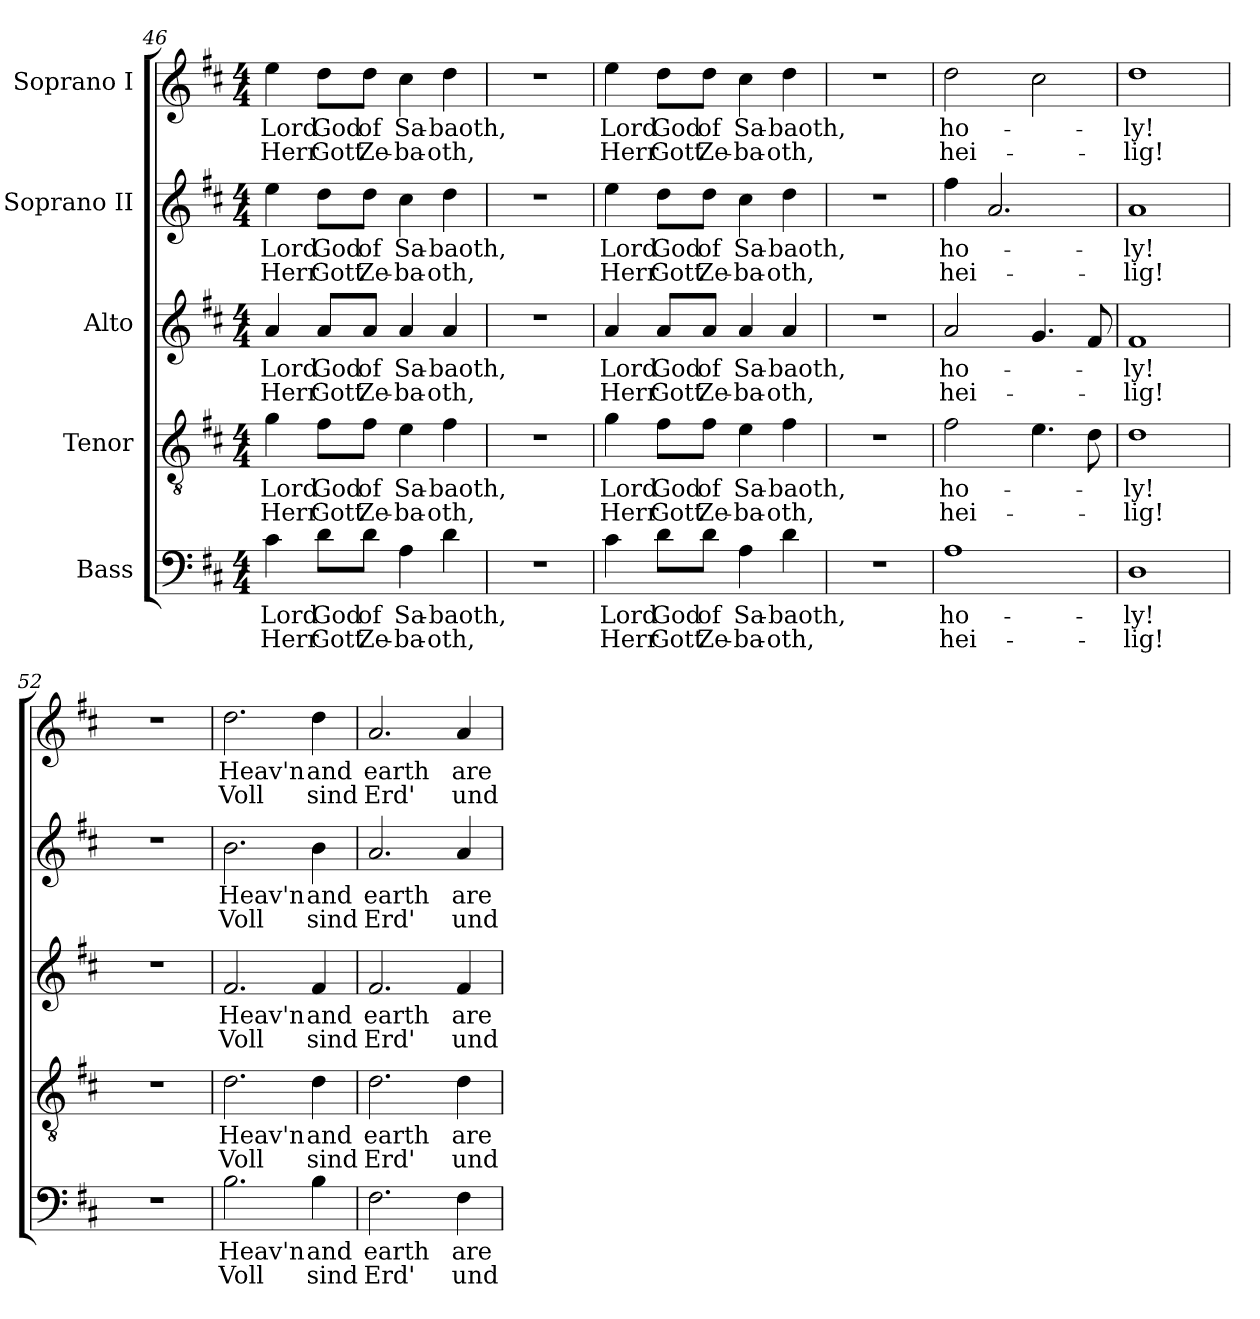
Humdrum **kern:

**kern	**text	**text	**kern	**text	**text	**kern	**text	**text	**kern	**text	**text	**kern	**text	**text
*part5	*part5	*part5	*part4	*part4	*part4	*part3	*part3	*part3	*part2	*part2	*part2	*part1	*part1	*part1
*staff5	*staff5	*staff5	*staff4	*staff4	*staff4	*staff3	*staff3	*staff3	*staff2	*staff2	*staff2	*staff1	*staff1	*staff1
*I"Bass	*	*	*I"Tenor	*	*	*I"Alto	*	*	*I"Soprano II	*	*	*I"Soprano I	*	*
!!LO:PB:g=z
*clefF4	*	*	*clefGv2	*	*	*clefG2	*	*	*clefG2	*	*	*clefG2	*	*
*k[f#c#]	*	*	*k[f#c#]	*	*	*k[f#c#]	*	*	*k[f#c#]	*	*	*k[f#c#]	*	*
*D:	*	*	*D:	*	*	*D:	*	*	*D:	*	*	*D:	*	*
*M4/4	*	*	*M4/4	*	*	*M4/4	*	*	*M4/4	*	*	*M4/4	*	*
=46	=46	=46	=46	=46	=46	=46	=46	=46	=46	=46	=46	=46	=46	=46
!	!LO:LY:b	!LO:LY:b	!	!LO:LY:b	!LO:LY:b	!	!LO:LY:b	!LO:LY:b	!	!LO:LY:b	!LO:LY:b	!	!LO:LY:b	!LO:LY:b
4c#\	Lord	Herr	4g\	Lord	Herr	4a/	Lord	Herr	4ee\	Lord	Herr	4ee\	Lord	Herr
!	!LO:LY:b	!LO:LY:b	!	!LO:LY:b	!LO:LY:b	!	!LO:LY:b	!LO:LY:b	!	!LO:LY:b	!LO:LY:b	!	!LO:LY:b	!LO:LY:b
8d\L	God	Gott	8f#\L	God	Gott	8a/L	God	Gott	8dd\L	God	Gott	8dd\L	God	Gott
!	!LO:LY:b	!LO:LY:b	!	!LO:LY:b	!LO:LY:b	!	!LO:LY:b	!LO:LY:b	!	!LO:LY:b	!LO:LY:b	!	!LO:LY:b	!LO:LY:b
8d\J	of	Ze-	8f#\J	of	Ze-	8a/J	of	Ze-	8dd\J	of	Ze-	8dd\J	of	Ze-
!	!LO:LY:b	!LO:LY:b	!	!LO:LY:b	!LO:LY:b	!	!LO:LY:b	!LO:LY:b	!	!LO:LY:b	!LO:LY:b	!	!LO:LY:b	!LO:LY:b
4A\	Sa-	-ba-	4e\	Sa-	-ba-	4a/	Sa-	-ba-	4cc#\	Sa-	-ba-	4cc#\	Sa-	-ba-
!	!LO:LY:b	!LO:LY:b	!	!LO:LY:b	!LO:LY:b	!	!LO:LY:b	!LO:LY:b	!	!LO:LY:b	!LO:LY:b	!	!LO:LY:b	!LO:LY:b
4d\	-baoth,	-oth,	4f#\	-baoth,	-oth,	4a/	-baoth,	-oth,	4dd\	-baoth,	-oth,	4dd\	-baoth,	-oth,
=47	=47	=47	=47	=47	=47	=47	=47	=47	=47	=47	=47	=47	=47	=47
1r	.	.	1r	.	.	1r	.	.	1r	.	.	1r	.	.
=48	=48	=48	=48	=48	=48	=48	=48	=48	=48	=48	=48	=48	=48	=48
!	!LO:LY:b	!LO:LY:b	!	!LO:LY:b	!LO:LY:b	!	!LO:LY:b	!LO:LY:b	!	!LO:LY:b	!LO:LY:b	!	!LO:LY:b	!LO:LY:b
4c#\	Lord	Herr	4g\	Lord	Herr	4a/	Lord	Herr	4ee\	Lord	Herr	4ee\	Lord	Herr
!	!LO:LY:b	!LO:LY:b	!	!LO:LY:b	!LO:LY:b	!	!LO:LY:b	!LO:LY:b	!	!LO:LY:b	!LO:LY:b	!	!LO:LY:b	!LO:LY:b
8d\L	God	Gott	8f#\L	God	Gott	8a/L	God	Gott	8dd\L	God	Gott	8dd\L	God	Gott
!	!LO:LY:b	!LO:LY:b	!	!LO:LY:b	!LO:LY:b	!	!LO:LY:b	!LO:LY:b	!	!LO:LY:b	!LO:LY:b	!	!LO:LY:b	!LO:LY:b
8d\J	of	Ze-	8f#\J	of	Ze-	8a/J	of	Ze-	8dd\J	of	Ze-	8dd\J	of	Ze-
!	!LO:LY:b	!LO:LY:b	!	!LO:LY:b	!LO:LY:b	!	!LO:LY:b	!LO:LY:b	!	!LO:LY:b	!LO:LY:b	!	!LO:LY:b	!LO:LY:b
4A\	Sa-	-ba-	4e\	Sa-	-ba-	4a/	Sa-	-ba-	4cc#\	Sa-	-ba-	4cc#\	Sa-	-ba-
!	!LO:LY:b	!LO:LY:b	!	!LO:LY:b	!LO:LY:b	!	!LO:LY:b	!LO:LY:b	!	!LO:LY:b	!LO:LY:b	!	!LO:LY:b	!LO:LY:b
4d\	-baoth,	-oth,	4f#\	-baoth,	-oth,	4a/	-baoth,	-oth,	4dd\	-baoth,	-oth,	4dd\	-baoth,	-oth,
!!LO:LB:g=z
=49	=49	=49	=49	=49	=49	=49	=49	=49	=49	=49	=49	=49	=49	=49
1r	.	.	1r	.	.	1r	.	.	1r	.	.	1r	.	.
=50	=50	=50	=50	=50	=50	=50	=50	=50	=50	=50	=50	=50	=50	=50
!	!LO:LY:b	!LO:LY:b	!	!LO:LY:b	!LO:LY:b	!	!LO:LY:b	!LO:LY:b	!	!LO:LY:b	!LO:LY:b	!	!LO:LY:b	!LO:LY:b
1A	ho-	hei-	2f#\	ho-	hei-	2a/	ho-	hei-	4ff#\	ho-	hei-	2dd\	ho-	hei-
.	.	.	.	.	.	.	.	.	2.a/	.	.	.	.	.
.	.	.	4.e\	.	.	4.g/	.	.	.	.	.	2cc#\	.	.
.	.	.	8d\	.	.	8f#/	.	.	.	.	.	.	.	.
=51	=51	=51	=51	=51	=51	=51	=51	=51	=51	=51	=51	=51	=51	=51
!	!LO:LY:b	!LO:LY:b	!	!LO:LY:b	!LO:LY:b	!	!LO:LY:b	!LO:LY:b	!	!LO:LY:b	!LO:LY:b	!	!LO:LY:b	!LO:LY:b
1D	-ly!	-lig!	1d	-ly!	-lig!	1f#	-ly!	-lig!	1a	-ly!	-lig!	1dd	-ly!	-lig!
!!LO:PB:g=z
=52	=52	=52	=52	=52	=52	=52	=52	=52	=52	=52	=52	=52	=52	=52
1r	.	.	1r	.	.	1r	.	.	1r	.	.	1r	.	.
=53	=53	=53	=53	=53	=53	=53	=53	=53	=53	=53	=53	=53	=53	=53
!	!LO:LY:b	!LO:LY:b	!	!LO:LY:b	!LO:LY:b	!	!LO:LY:b	!LO:LY:b	!	!LO:LY:b	!LO:LY:b	!	!LO:LY:b	!LO:LY:b
2.B\	Heav'n	Voll	2.d\	Heav'n	Voll	2.f#/	Heav'n	Voll	2.b\	Heav'n	Voll	2.dd\	Heav'n	Voll
!	!LO:LY:b	!LO:LY:b	!	!LO:LY:b	!LO:LY:b	!	!LO:LY:b	!LO:LY:b	!	!LO:LY:b	!LO:LY:b	!	!LO:LY:b	!LO:LY:b
4B\	and	sind	4d\	and	sind	4f#/	and	sind	4b\	and	sind	4dd\	and	sind
=54	=54	=54	=54	=54	=54	=54	=54	=54	=54	=54	=54	=54	=54	=54
!	!LO:LY:b	!LO:LY:b	!	!LO:LY:b	!LO:LY:b	!	!LO:LY:b	!LO:LY:b	!	!LO:LY:b	!LO:LY:b	!	!LO:LY:b	!LO:LY:b
2.F#\	earth	Erd'	2.d\	earth	Erd'	2.f#/	earth	Erd'	2.a/	earth	Erd'	2.a/	earth	Erd'
!	!LO:LY:b	!LO:LY:b	!	!LO:LY:b	!LO:LY:b	!	!LO:LY:b	!LO:LY:b	!	!LO:LY:b	!LO:LY:b	!	!LO:LY:b	!LO:LY:b
4F#\	are	und	4d\	are	und	4f#/	are	und	4a/	are	und	4a/	are	und
=	=	=	=	=	=	=	=	=	=	=	=	=	=	=
*-	*-	*-	*-	*-	*-	*-	*-	*-	*-	*-	*-	*-	*-	*-
